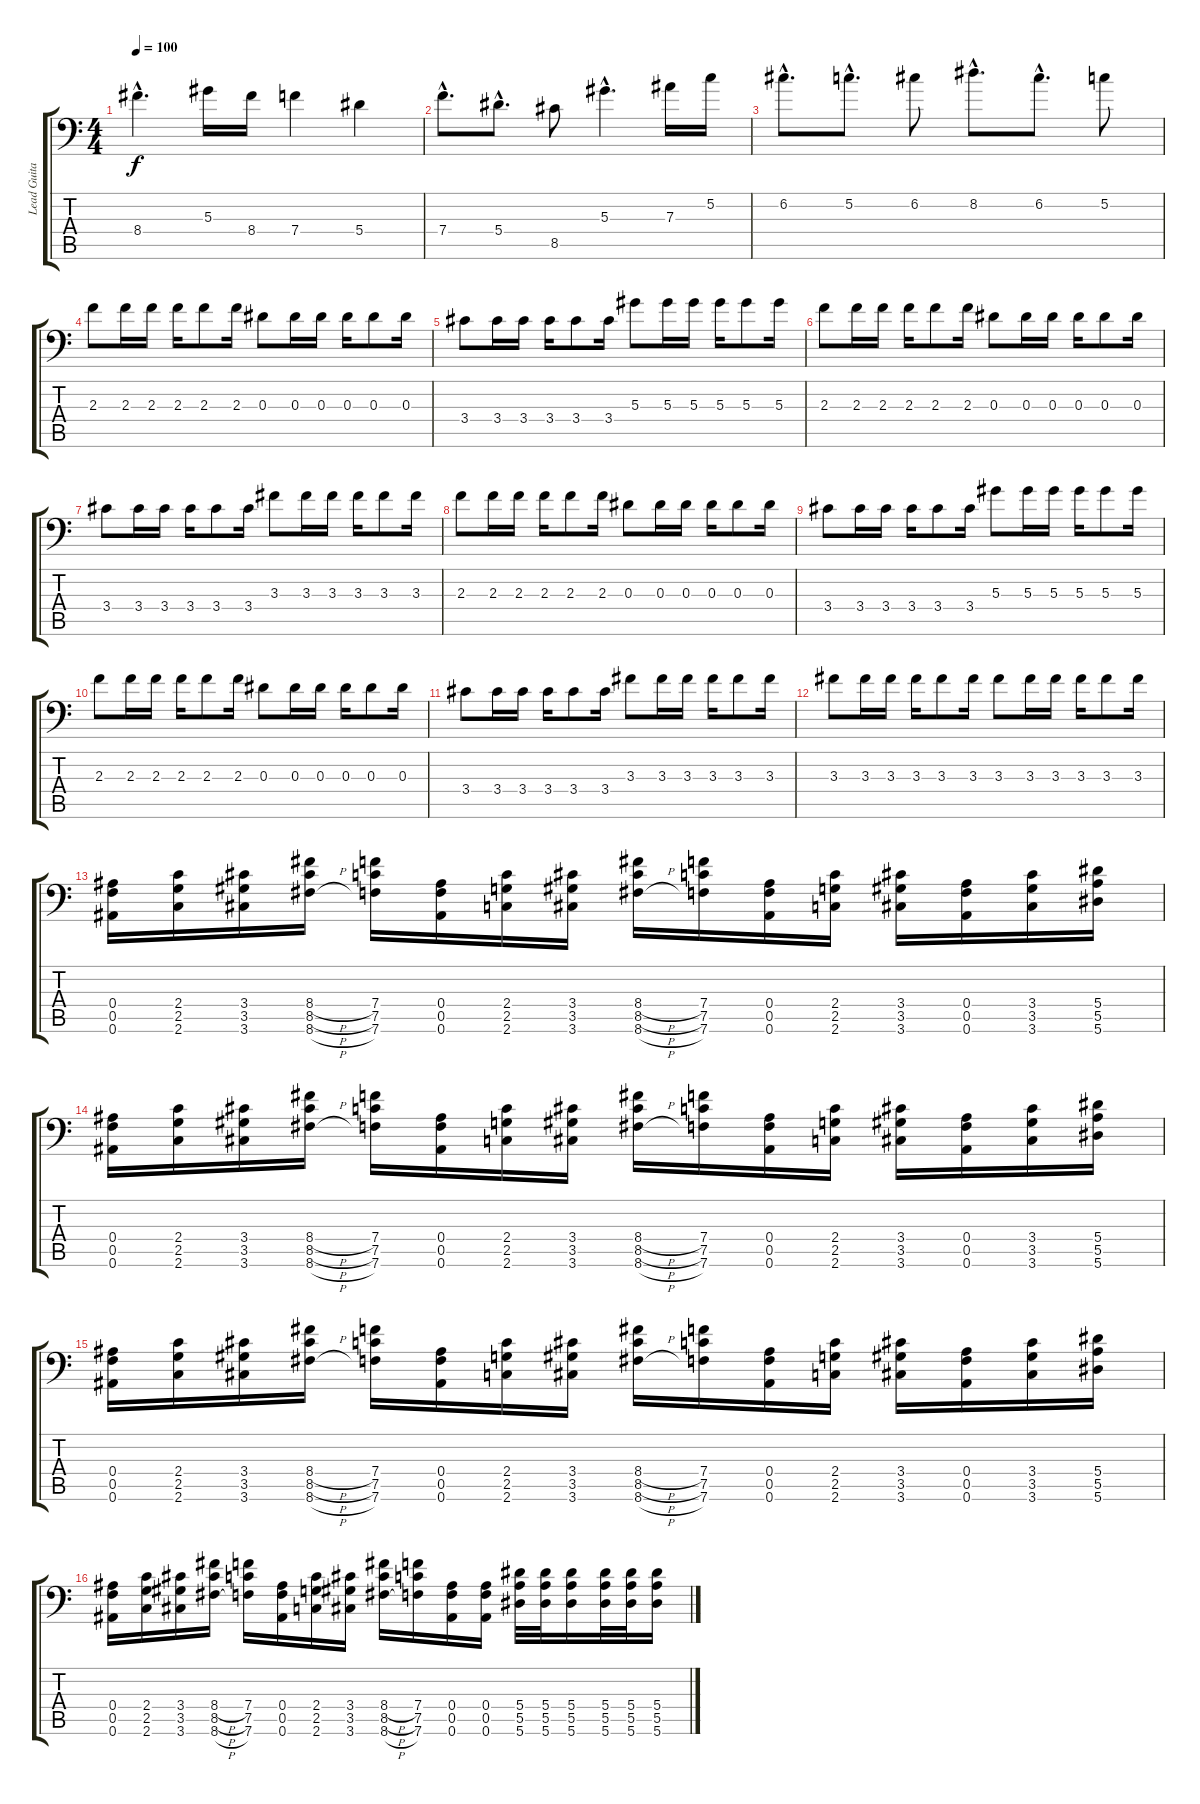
\track ("Lead Guitar" "Lead Guita") {instrument distortionguitar}
\staff {score tabs}
\tuning (C4 G3 Eb3 Bb2 F2 Bb1) {hide}
\ts (4 4)
\tempo 100
\clef f4
\ks c
8.4{hac}.4{d dy f} 5.3.16 8.4.16 7.4.4 5.4.4 |
7.4{hac}.8{d} 5.4{hac}.8{d} 8.5.8 5.3{hac}.4{d} 7.3.16 5.2.16 |
6.2{hac}.8{d} 5.2{hac}.8{d} 6.2.8 8.2{hac}.8{d} 6.2{hac}.8{d} 5.2.8 |
2.3.8 2.3.16 2.3.16 2.3.16 2.3.8 2.3.16 0.3.8 0.3.16 0.3.16 0.3.16 0.3.8 0.3.16 |
3.4.8 3.4.16 3.4.16 3.4.16 3.4.8 3.4.16 5.3.8 5.3.16 5.3.16 5.3.16 5.3.8 5.3.16 |
2.3.8 2.3.16 2.3.16 2.3.16 2.3.8 2.3.16 0.3.8 0.3.16 0.3.16 0.3.16 0.3.8 0.3.16 |
3.4.8 3.4.16 3.4.16 3.4.16 3.4.8 3.4.16 3.3.8 3.3.16 3.3.16 3.3.16 3.3.8 3.3.16 |
2.3.8 2.3.16 2.3.16 2.3.16 2.3.8 2.3.16 0.3.8 0.3.16 0.3.16 0.3.16 0.3.8 0.3.16 |
3.4.8 3.4.16 3.4.16 3.4.16 3.4.8 3.4.16 5.3.8 5.3.16 5.3.16 5.3.16 5.3.8 5.3.16 |
2.3.8 2.3.16 2.3.16 2.3.16 2.3.8 2.3.16 0.3.8 0.3.16 0.3.16 0.3.16 0.3.8 0.3.16 |
3.4.8 3.4.16 3.4.16 3.4.16 3.4.8 3.4.16 3.3.8 3.3.16 3.3.16 3.3.16 3.3.8 3.3.16 |
3.3.8 3.3.16 3.3.16 3.3.16 3.3.8 3.3.16 3.3.8 3.3.16 3.3.16 3.3.16 3.3.8 3.3.16 |
(0.4 0.5 0.6).16 (2.4 2.5 2.6).16 (3.4 3.5 3.6).16 (8.4{h} 8.5{h} 8.6{h}).16 (7.4 7.5 7.6).16 (0.4 0.5 0.6).16 (2.4 2.5 2.6).16 (3.4 3.5 3.6).16 (8.4{h} 8.5{h} 8.6{h}).16 (7.4 7.5 7.6).16 (0.4 0.5 0.6).16 (2.4 2.5 2.6).16 (3.4 3.5 3.6).16 (0.4 0.5 0.6).16 (3.4 3.5 3.6).16 (5.4 5.5 5.6).16 |
(0.4 0.5 0.6).16 (2.4 2.5 2.6).16 (3.4 3.5 3.6).16 (8.4{h} 8.5{h} 8.6{h}).16 (7.4 7.5 7.6).16 (0.4 0.5 0.6).16 (2.4 2.5 2.6).16 (3.4 3.5 3.6).16 (8.4{h} 8.5{h} 8.6{h}).16 (7.4 7.5 7.6).16 (0.4 0.5 0.6).16 (2.4 2.5 2.6).16 (3.4 3.5 3.6).16 (0.4 0.5 0.6).16 (3.4 3.5 3.6).16 (5.4 5.5 5.6).16 |
(0.4 0.5 0.6).16 (2.4 2.5 2.6).16 (3.4 3.5 3.6).16 (8.4{h} 8.5{h} 8.6{h}).16 (7.4 7.5 7.6).16 (0.4 0.5 0.6).16 (2.4 2.5 2.6).16 (3.4 3.5 3.6).16 (8.4{h} 8.5{h} 8.6{h}).16 (7.4 7.5 7.6).16 (0.4 0.5 0.6).16 (2.4 2.5 2.6).16 (3.4 3.5 3.6).16 (0.4 0.5 0.6).16 (3.4 3.5 3.6).16 (5.4 5.5 5.6).16 |
(0.4 0.5 0.6).16 (2.4 2.5 2.6).16 (3.4 3.5 3.6).16 (8.4{h} 8.5{h} 8.6{h}).16 (7.4 7.5 7.6).16 (0.4 0.5 0.6).16 (2.4 2.5 2.6).16 (3.4 3.5 3.6).16 (8.4{h} 8.5{h} 8.6{h}).16 (7.4 7.5 7.6).16 (0.4 0.5 0.6).16 (0.4 0.5 0.6).16 (5.4 5.5 5.6).32 (5.4 5.5 5.6).32 (5.4 5.5 5.6).16 (5.4 5.5 5.6).32 (5.4 5.5 5.6).32 (5.4 5.5 5.6).16
